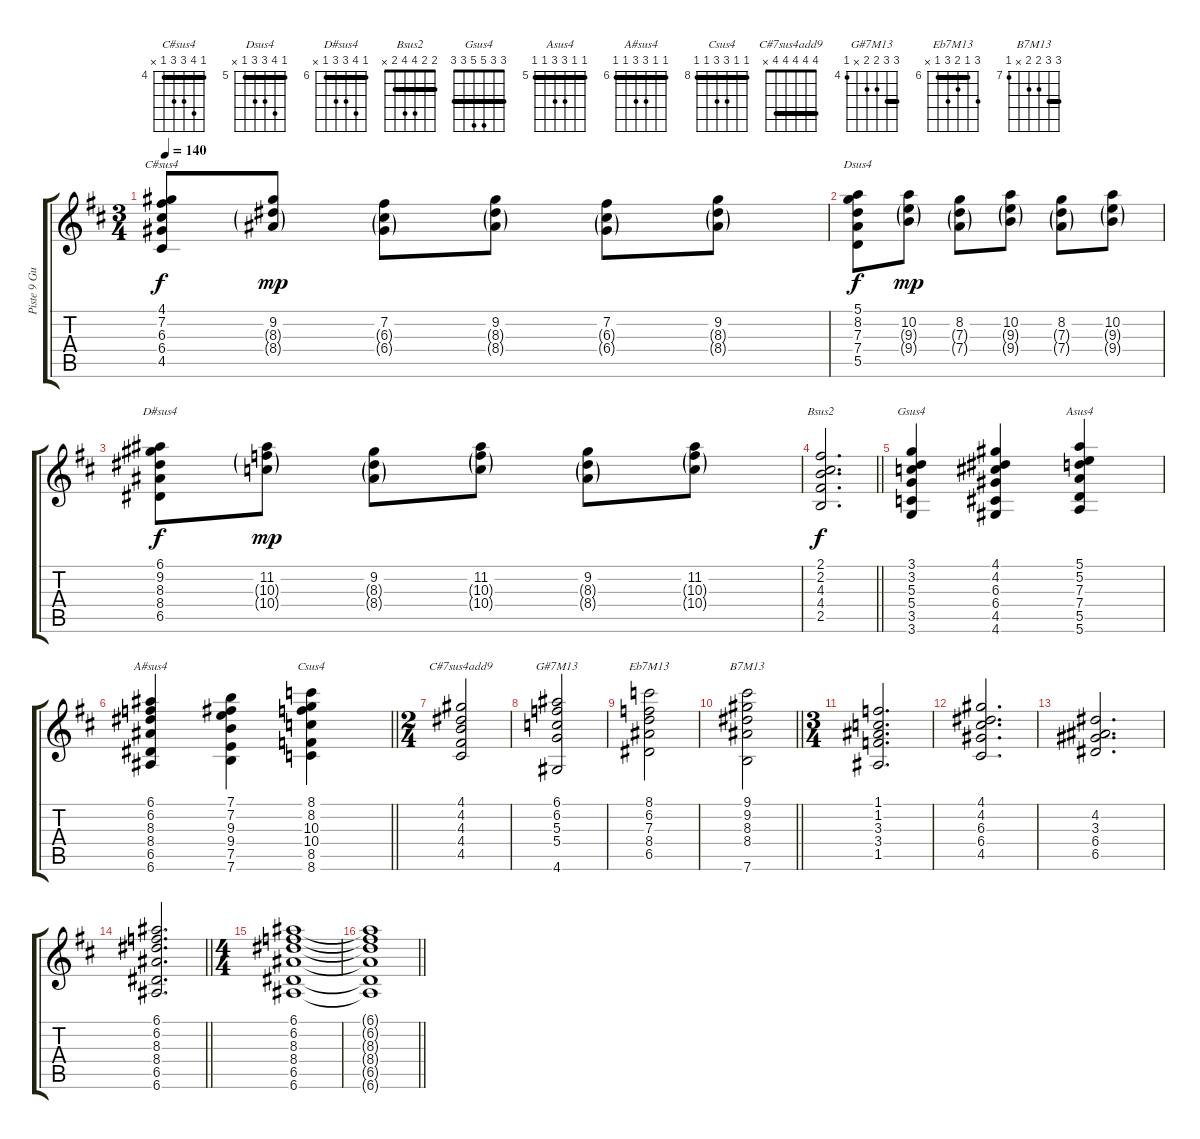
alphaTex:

\track ("Piste 9 Guitare 2" "Piste 9 Gu") {instrument electricguitarclean}
\staff {score tabs}
\tuning (E4 B3 G3 D3 A2 E2) {hide}
\chord ("C#sus4" 4 7 6 6 4 x) {firstfret 4 barre 4}
\chord ("Dsus4" 5 8 7 7 5 x) {firstfret 5 barre 5}
\chord ("D#sus4" 6 9 8 8 6 x) {firstfret 6 barre 6}
\chord ("Bsus2" 2 2 4 4 2 x) {barre 2}
\chord ("Gsus4" 3 3 5 5 3 3) {barre 3}
\chord ("Asus4" 5 5 7 7 5 5) {firstfret 5 barre 5}
\chord ("A#sus4" 6 6 8 8 6 6) {firstfret 6 barre 6}
\chord ("Csus4" 8 8 10 10 8 8) {firstfret 8 barre 8}
\chord ("C#7sus4add9" 4 4 4 4 4 x) {barre 4}
\chord ("G#7M13" 6 6 5 5 x 4) {firstfret 4 barre 6}
\chord ("Eb7M13" 8 6 7 8 6 x) {firstfret 6 barre 6}
\chord ("B7M13" 9 9 8 8 x 7) {firstfret 7 barre 9}
\ts (3 4)
\tempo 140
\clef g2
\ks d
(4.1 7.2 6.3 6.4 4.5).8{ch "C#sus4" dy f} (9.2 8.3{g} 8.4{g}).8{dy mp} (7.2 6.3{g} 6.4{g}).8 (9.2 8.3{g} 8.4{g}).8 (7.2 6.3{g} 6.4{g}).8 (9.2 8.3{g} 8.4{g}).8 |
(5.1 8.2 7.3 7.4 5.5).8{ch "Dsus4" dy f} (10.2 9.3{g} 9.4{g}).8{dy mp} (8.2 7.3{g} 7.4{g}).8 (10.2 9.3{g} 9.4{g}).8 (8.2 7.3{g} 7.4{g}).8 (10.2 9.3{g} 9.4{g}).8 |
(6.1 9.2 8.3 8.4 6.5).8{ch "D#sus4" dy f} (11.2 10.3{g} 10.4{g}).8{dy mp} (9.2 8.3{g} 8.4{g}).8 (11.2 10.3{g} 10.4{g}).8 (9.2 8.3{g} 8.4{g}).8 (11.2 10.3{g} 10.4{g}).8 |
\barLineRight lightlight
(2.1 2.2 4.3 4.4 2.5).2{d ch "Bsus2" dy f} |
(3.1 3.2 5.3 5.4 3.5 3.6).4{ch "Gsus4"} (4.1 4.2 6.3 6.4 4.5 4.6).4 (5.1 5.2 7.3 7.4 5.5 5.6).4{ch "Asus4"} |
\barLineRight lightlight
(6.1 6.2 8.3 8.4 6.5 6.6).4{ch "A#sus4"} (7.1 7.2 9.3 9.4 7.5 7.6).4 (8.1 8.2 10.3 10.4 8.5 8.6).4{ch "Csus4"} |
\ts (2 4)
(4.1 4.2 4.3 4.4 4.5).2{ch "C#7sus4add9"} |
(6.1 6.2 5.3 5.4 4.6).2{ch "G#7M13"} |
(8.1 6.2 7.3 8.4 6.5).2{ch "Eb7M13"} |
\barLineRight lightlight
(9.1 9.2 8.3 8.4 7.6).2{ch "B7M13"} |
\ts (3 4)
(1.1 1.2 3.3 3.4 1.5).2{d volume 10 balance 16 instrument electricguitarclean} |
(4.1 4.2 6.3 6.4 4.5).2{d} |
(4.2 3.3 6.4 6.5).2{d} |
\barLineRight lightlight
(6.1 6.2 8.3 8.4 6.5 6.6).2{d} |
\ts (4 4)
(6.1 6.2 8.3 8.4 6.5 6.6).1 |
\barLineRight lightlight
(6.1{t} 6.2{t} 8.3{t} 8.4{t} 6.5{t} 6.6{t}).1
